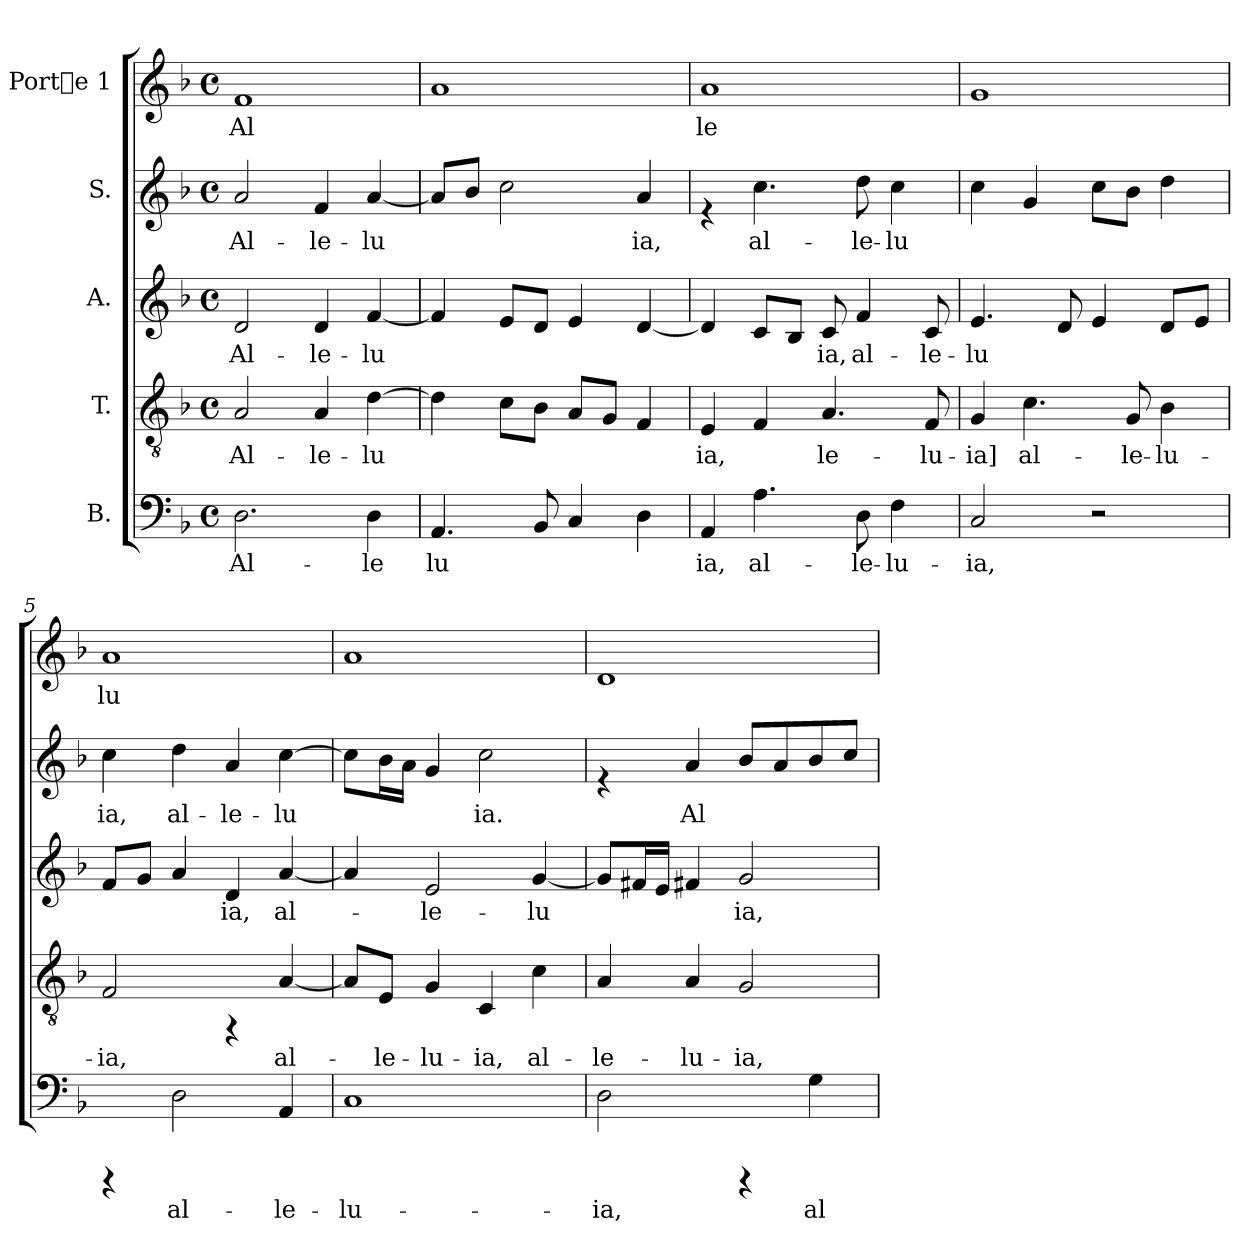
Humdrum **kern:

**kern	**text	**kern	**text	**kern	**text	**kern	**text	**kern	**text
*part5	*part5	*part4	*part4	*part3	*part3	*part2	*part2	*part1	*part1
*staff5	*staff5	*staff4	*staff4	*staff3	*staff3	*staff2	*staff2	*staff1	*staff1
*I"B.	*	*I"T.	*	*I"A.	*	*I"S.	*	*I"Porte 1	*
!!LO:PB:g=z
*stria5	*	*stria5	*	*stria5	*	*stria5	*	*stria5	*
*clefF4	*	*clefGv2	*	*clefG2	*	*clefG2	*	*clefG2	*
*k[b-]	*	*k[b-]	*	*k[b-]	*	*k[b-]	*	*k[b-]	*
*F:	*	*F:	*	*F:	*	*F:	*	*F:	*
*M4/4	*	*M4/4	*	*M4/4	*	*M4/4	*	*M4/4	*
*met(c)	*	*met(c)	*	*met(c)	*	*met(c)	*	*met(c)	*
=1	=1	=1	=1	=1	=1	=1	=1	=1	=1
!	!LO:LY:b:cj	!	!LO:LY:b:cj	!	!LO:LY:b:cj	!	!LO:LY:b:cj	!	!LO:LY:b:cj
2.D\	Al-	2A/	Al-	2d/	Al-	2a/	Al-	1f	Al-
!	!	!	!LO:LY:b:cj	!	!LO:LY:b:cj	!	!LO:LY:b:cj	!	!
.	.	4A/	-le-	4d/	-le-	4f/	-le-	.	.
!	!LO:LY:b:cj	!	!LO:LY:b:cj	!	!LO:LY:b:cj	!	!LO:LY:b:cj	!	!
4D\	-le	[>4d\	-lu	[<4f/	-lu	[<4a/	-lu-	.	.
=2	=2	=2	=2	=2	=2	=2	=2	=2	=2
!	!LO:LY:b:cj	!	!	!	!	!	!	!	!LO:LY:b:cj
4.AA/	lu	4d\]	.	4f/]	.	8a/L]	.	1a	--
!	!	!	!	!	!	!	!LO:LY:b:cj	!	!
.	.	.	.	.	.	8b-/J	--	.	.
!	!	!	!LO:LY:b:cj	!	!LO:LY:b:cj	!	!LO:LY:b:cj	!	!
.	.	8c\L	-	8e/L	-	2cc\	--	.	.
!	!LO:LY:b:cj	!	!LO:LY:b:cj	!	!LO:LY:b:cj	!	!	!	!
8BB-/	-	8B-\J	--	8d/J	--	.	.	.	.
!	!LO:LY:b:cj	!	!LO:LY:b:cj	!	!LO:LY:b:cj	!	!	!	!
4C/	--	8A/L	--	4e/	--	.	.	.	.
!	!	!	!LO:LY:b:cj	!	!	!	!	!	!
.	.	8G/J	--	.	.	.	.	.	.
!	!LO:LY:b:cj	!	!LO:LY:b:cj	!	!LO:LY:b:cj	!	!LO:LY:b:cj	!	!
4D\	--	4F/	--	[<4d/	--	4a/	-ia,	.	.
=3	=3	=3	=3	=3	=3	=3	=3	=3	=3
!	!LO:LY:b:cj	!	!LO:LY:b:cj	!	!	!	!	!	!LO:LY:b:cj
4AA/	-ia,	4E/	-ia,	4d/]	.	4re	.	1a	-le-
!	!LO:LY:b:cj	!	!LO:LY:b:cj	!	!LO:LY:b:cj	!	!LO:LY:b:cj	!	!
4.A\	al-	4F/	.	8c/L	--	4.cc\	al-	.	.
!	!	!	!	!	!LO:LY:b:cj	!	!	!	!
.	.	.	.	8B-/J	--	.	.	.	.
!	!	!	!LO:LY:b:cj	!	!LO:LY:b:cj	!	!	!	!
.	.	4.A/	le-	8c/	-ia,	.	.	.	.
!	!LO:LY:b:cj	!	!	!	!LO:LY:b:cj	!	!LO:LY:b:cj	!	!
8D\	-le-	.	.	4f/	al-	8dd\	-le-	.	.
!	!LO:LY:b:cj	!	!	!	!	!	!LO:LY:b:cj	!	!
4F\	-lu-	.	.	.	.	4cc\	-lu-	.	.
!	!	!	!LO:LY:b:cj	!	!LO:LY:b:cj	!	!	!	!
.	.	8F/	-lu-	8c/	-le-	.	.	.	.
!!LO:LB:g=z
=4	=4	=4	=4	=4	=4	=4	=4	=4	=4
!	!LO:LY:b:cj	!	!LO:LY:b:cj	!	!LO:LY:b:cj	!	!LO:LY:b:cj	!	!LO:LY:b:cj
2C/	-ia,	4G/	-ia]	4.e/	-lu	4cc\	--	1g	--
!	!	!	!LO:LY:b:cj	!	!	!	!LO:LY:b:cj	!	!
.	.	4.c\	al-	.	.	4g/	--	.	.
!	!	!	!	!	!LO:LY:b:cj	!	!	!	!
.	.	.	.	8d/	-	.	.	.	.
!	!	!	!	!	!LO:LY:b:cj	!	!LO:LY:b:cj	!	!
2r	.	.	.	4e/	--	8cc\L	--	.	.
!	!	!	!LO:LY:b:cj	!	!	!	!LO:LY:b:cj	!	!
.	.	8G/	-le-	.	.	8b-\J	--	.	.
!	!	!	!LO:LY:b:cj	!	!LO:LY:b:cj	!	!LO:LY:b:cj	!	!
.	.	4B-\	-lu-	8d/L	--	4dd\	--	.	.
!	!	!	!	!	!LO:LY:b:cj	!	!	!	!
.	.	.	.	8e/J	--	.	.	.	.
=5	=5	=5	=5	=5	=5	=5	=5	=5	=5
!	!	!	!LO:LY:b:cj	!	!LO:LY:b:cj	!	!LO:LY:b:cj	!	!LO:LY:b:cj
4rBBBB	.	2F/	-ia,	8f/L	--	4cc\	-ia,	1a	-lu-
!	!	!	!	!	!LO:LY:b:cj	!	!	!	!
.	.	.	.	8g/J	--	.	.	.	.
!	!LO:LY:b:cj	!	!	!	!LO:LY:b:cj	!	!LO:LY:b:cj	!	!
2D\	al-	.	.	4a/	--	4dd\	al-	.	.
!	!	!	!	!	!LO:LY:b:cj	!	!LO:LY:b:cj	!	!
.	.	4rEE	.	4d/	-ia,	4a/	-le-	.	.
!	!LO:LY:b:cj	!	!LO:LY:b:cj	!	!LO:LY:b:cj	!	!LO:LY:b:cj	!	!
4AA/	-le-	[<4A/	al-	[<4a/	al-	[>4cc\	-lu	.	.
=6	=6	=6	=6	=6	=6	=6	=6	=6	=6
!	!LO:LY:b:cj	!	!	!	!	!	!	!	!LO:LY:b:cj
1C	-lu-	8A/L]	.	4a/]	.	8cc\L]	.	1a	--
!	!	!	!LO:LY:b:cj	!	!	!	!LO:LY:b:cj	!	!
.	.	8E/J	-le-	.	.	16b-\	-	.	.
!	!	!	!	!	!	!	!LO:LY:b:cj	!	!
.	.	.	.	.	.	16a\J	--	.	.
!	!	!	!LO:LY:b:cj	!	!LO:LY:b:cj	!	!LO:LY:b:cj	!	!
.	.	4G/	-lu-	2e/	-le-	4g/	--	.	.
!	!	!	!LO:LY:b:cj	!	!	!	!LO:LY:b:cj	!	!
.	.	4C/	-ia,	.	.	2cc\	-ia.	.	.
!	!	!	!LO:LY:b:cj	!	!LO:LY:b:cj	!	!	!	!
.	.	4c\	al-	[<4g/	-lu	.	.	.	.
=7	=7	=7	=7	=7	=7	=7	=7	=7	=7
!	!LO:LY:b:cj	!	!LO:LY:b:cj	!	!	!	!	!	!LO:LY:b:cj
2D\	-ia,	4A/	-le-	8g/L]	.	4re	.	1d	--
!	!	!	!	!	!LO:LY:b:cj	!	!	!	!
.	.	.	.	16f#X/	-	.	.	.	.
!	!	!	!	!	!LO:LY:b:cj	!	!	!	!
.	.	.	.	16e/J	--	.	.	.	.
!	!	!	!LO:LY:b:cj	!	!LO:LY:b:cj	!	!LO:LY:b:cj	!	!
.	.	4A/	-lu-	4f#X/	--	4a/	Al	.	.
!	!	!	!LO:LY:b:cj	!	!LO:LY:b:cj	!	!LO:LY:b:cj	!	!
4rBBBB	.	2G/	-ia,	2g/	-ia,	8b-/L	-	.	.
!	!	!	!	!	!	!	!LO:LY:b:cj	!	!
.	.	.	.	.	.	8a/	--	.	.
!	!LO:LY:b:cj	!	!	!	!	!	!LO:LY:b:cj	!	!
4G\	al-	.	.	.	.	8b-/	--	.	.
!	!	!	!	!	!	!	!LO:LY:b:cj	!	!
.	.	.	.	.	.	8cc/J	--	.	.
=	=	=	=	=	=	=	=	=	=
*-	*-	*-	*-	*-	*-	*-	*-	*-	*-
